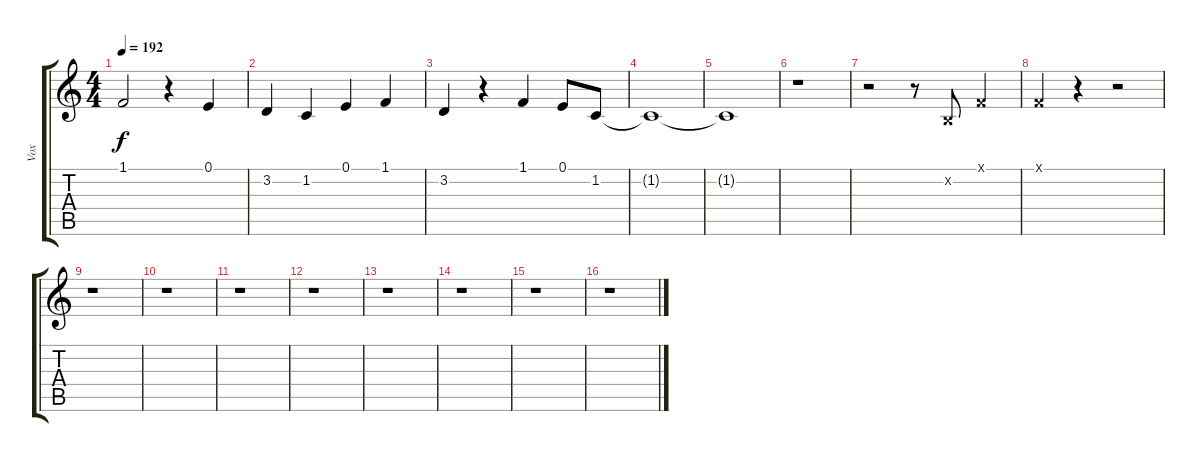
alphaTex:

\track ("Vox" "Vox") {instrument clarinet}
\staff {score tabs}
\tuning (E4 B3 G3 D3 A2 E2) {hide}
\ts (4 4)
\tempo 192
\clef g2
\ks c
1.1.2{dy f} r.4 0.1.4 |
3.2.4 1.2.4 0.1.4 1.1.4 |
3.2.4 r.4 1.1.4 0.1.8 1.2.8 |
1.2{t}.1 |
1.2{t}.1 |
r.1 |
r.2 r.8 0.2{x}.8 1.1{x}.4 |
1.1{x}.4 r.4 r.2 |
r.1 |
r.1 |
r.1 |
r.1 |
r.1 |
r.1 |
r.1 |
r.1
